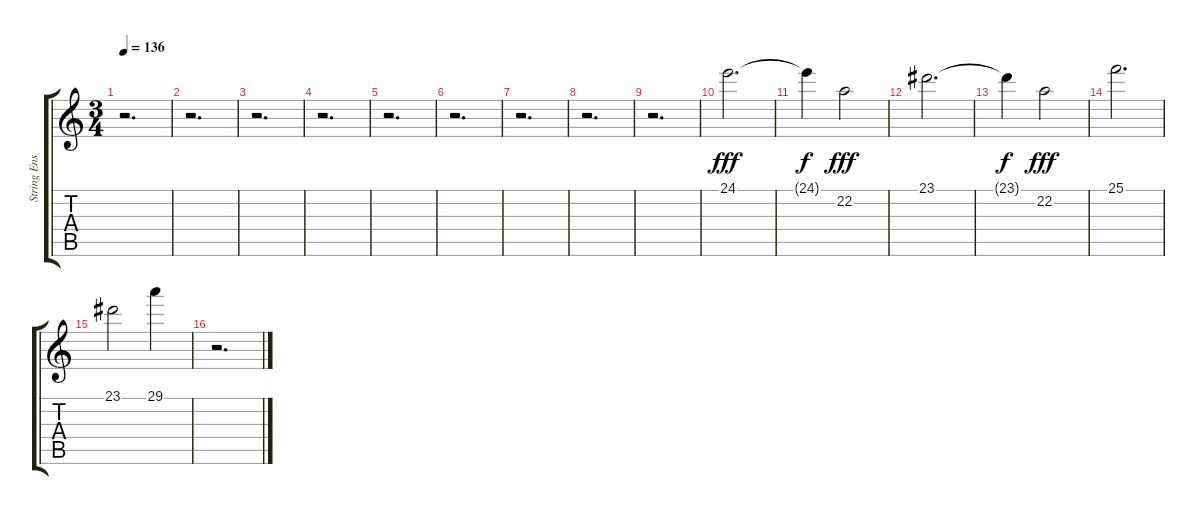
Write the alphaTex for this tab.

\track ("String Ensemble 2" "String Ens") {instrument stringensemble2}
\staff {score tabs}
\tuning (E4 B3 G3 D3 A2 E2) {hide}
\ts (3 4)
\tempo 136
\clef g2
\ks c
r.2{d dy fff} |
r.2{d} |
r.2{d} |
r.2{d} |
r.2{d} |
r.2{d} |
r.2{d} |
r.2{d} |
r.2{d} |
24.1.2{d} |
24.1{t}.4{dy f} 22.2.2{dy fff} |
23.1.2{d} |
23.1{t}.4{dy f} 22.2.2{dy fff} |
25.1.2{d} |
23.1.2 29.1.4 |
r.2{d}
